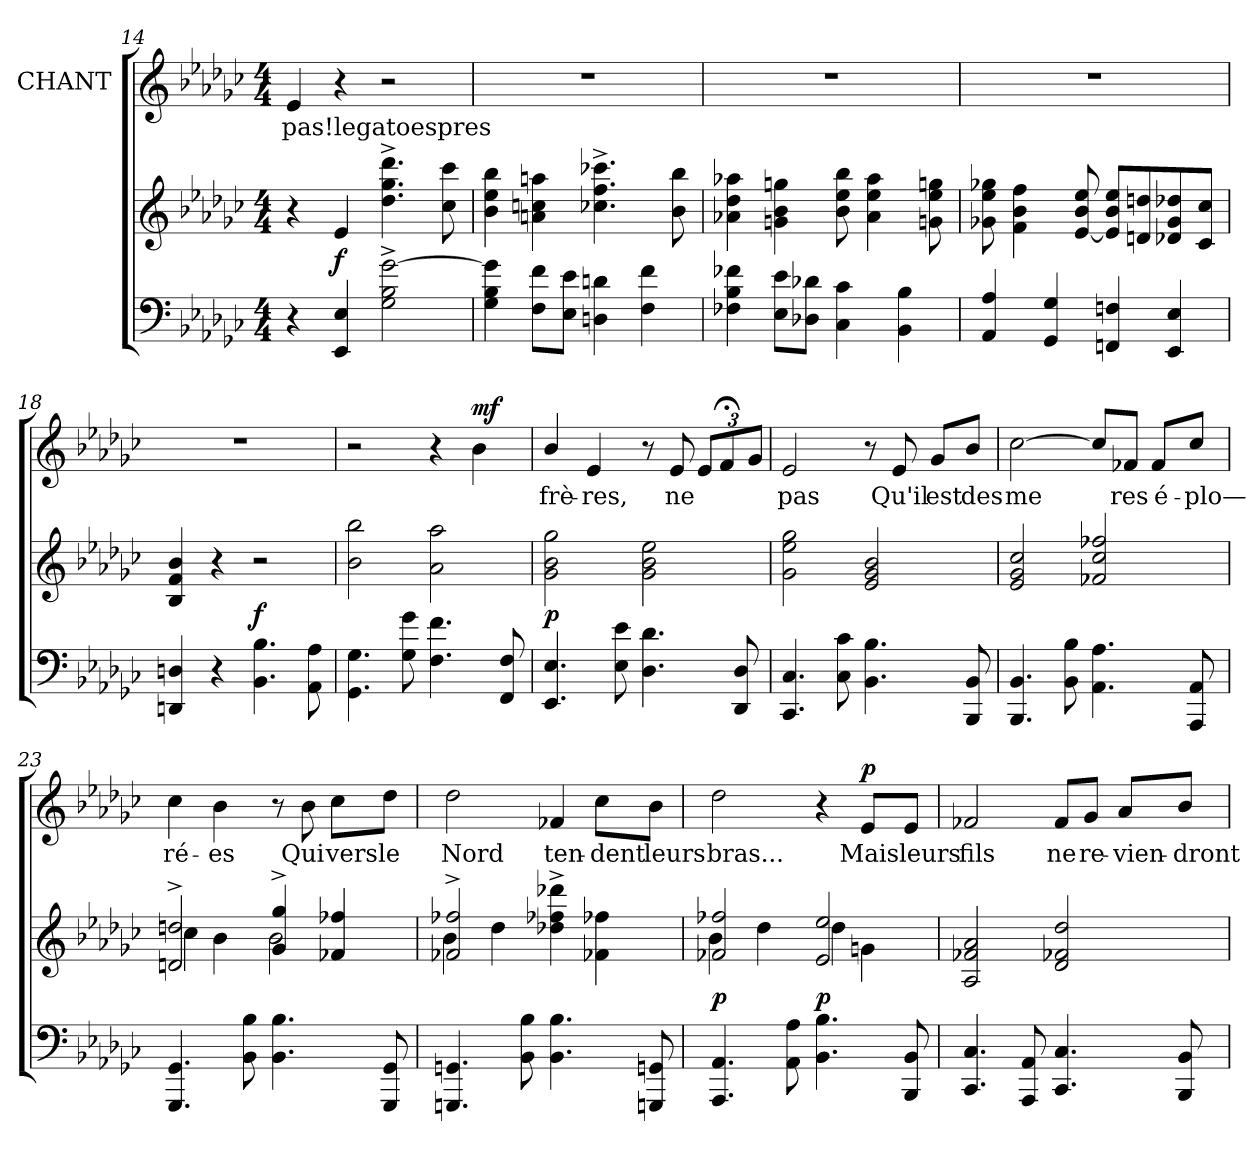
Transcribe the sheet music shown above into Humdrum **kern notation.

**kern	**dynam	**kern	**kern	**text	**dynam
*part3	*part3	*part2	*part1	*part1	*part1
*staff3	*staff3	*staff2	*staff1	*staff1	*staff1
*	*	*	*I"CHANT	*	*
*clefF4	*	*clefG2	*clefG2	*	*
*k[b-e-a-d-g-c-]	*	*k[b-e-a-d-g-c-]	*k[b-e-a-d-g-c-]	*	*
*M4/4	*	*M4/4	*M4/4	*	*
=14	=14	=14	=14	=14	=14
4r	.	4r	4e-i/	pas!legatoespres	.
!	!LO:DY:a	!	!	!	!
4E-j/ 4EE-j/	f	4e-i/	4r	.	.
2G-j^>\ 2B-j^>\ [2g-j^>\	.	4.dd-i^>\ 4.gg-i^>\ 4.ddd-i^>\	2r	.	.
.	.	8cc-i\ 8ccc-i\	.	.	.
=15	=15	=15	=15	=15	=15
4G-j\ 4B-j\ 4g-j]\	.	4b-i\ 4ee-i\ 4bb-i\	1r	.	.
8Fj\ 8fj\L	.	4ani\ 4ccni\ 4aani\	.	.	.
8E-j\ 8e-j\J	.	.	.	.	.
4Dnj\ 4dnj\	.	4.cc-Xi^>\ 4.ffi^>\ 4.ccc-Xi^>\	.	.	.
4Fj\ 4fj\	.	.	.	.	.
.	.	8b-i\ 8bb-i\	.	.	.
!!LO:LB:g=z
=16	=16	=16	=16	=16	=16
4F-Xj\ 4B-j\ 4f-Xj\	.	4a-Xi\ 4dd-i\ 4aa-Xi\	1r	.	.
8E-j\ 8e-j\L	.	4gni\ 4b-i\ 4ggni\	.	.	.
8D-Xj\ 8d-Xj\J	.	.	.	.	.
4C-j\ 4c-j\	.	8b-i\ 8ee-i\ 8bb-i\	.	.	.
.	.	4a-i\ 4ee-i\ 4aa-i\	.	.	.
4BB-j\ 4B-j\	.	.	.	.	.
.	.	8gni\ 8ee-i\ 8ggni\	.	.	.
=17	=17	=17	=17	=17	=17
4A-j/ 4AA-j/	.	8g-Xi\ 8ee-i\ 8gg-Xi\	1r	.	.
.	.	4fi\ 4b-i\ 4ffi\	.	.	.
4G-j/ 4GG-j/	.	.	.	.	.
.	.	8ee-i/ 8b-i/ [8e-i/	.	.	.
4Fnj/ 4FFnj/	.	8ee-i/ 8b-i/ 8e-i]/L	.	.	.
.	.	8ddni/ 8dni/	.	.	.
4E-j/ 4EE-j/	.	8dd-Xi/ 8g-i/ 8d-Xi/	.	.	.
.	.	8cc-i/ 8c-i/J	.	.	.
=18	=18	=18	=18	=18	=18
4Dnj/ 4DDnj/	.	4b-i/ 4fi/ 4B-i/	1r	.	.
4r	.	4r	.	.	.
!	!LO:DY:a	!	!	!	!
4.BB-j\ 4.B-j\	f	2r	.	.	.
8AA-j\ 8A-j\	.	.	.	.	.
=19	=19	=19	=19	=19	=19
4.GG-j\ 4.G-j\	.	2b-i\ 2bb-i\	2r	.	.
8G-j\ 8g-j\	.	.	.	.	.
4.Fj\ 4.fj\	.	2a-i\ 2aa-i\	4r	.	.
!	!	!	!	!	!LO:DY:a
.	.	.	4b-i\	.	mf
8Fj/ 8FFj/	.	.	.	.	.
!!LO:LB:g=z
=20	=20	=20	=20	=20	=20
!	!LO:DY:a	!	!	!	!
4.E-j/ 4.EE-j/	p	2g-i\ 2b-i\ 2gg-i\	4b-i/	frè-	.
.	.	.	4e-i/	res,	.
8E-j\ 8e-j\	.	.	.	.	.
4.D-j\ 4.d-j\	.	2g-i\ 2b-i\ 2ee-i\	8r	.	.
.	.	.	8e-i/	ne	.
.	.	.	12e-i/L	.	.
.	.	.	12f;i/	.	.
8D-j/ 8DD-j/	.	.	.	.	.
.	.	.	12g-i/J	.	.
=21	=21	=21	=21	=21	=21
4.C-j/ 4.CC-j/	.	2g-i\ 2gg-i\ 2ee-i\	2e-i/	pas	.
8C-j\ 8c-j\	.	.	.	.	.
4.BB-j\ 4.B-j\	.	2e-i/ 2b-i/ 2g-i/	8r	.	.
.	.	.	8e-i/	Qu'il	.
.	.	.	8g-i/L	est	.
8BB-j/ 8BBB-j/	.	.	8b-i/J	des	.
=22	=22	=22	=22	=22	=22
4.BB-j/ 4.BBB-j/	.	2cc-i/ 2g-i/ 2e-i/	[2cc-i\	me-	.
8BB-j\ 8B-j\	.	.	.	.	.
4.AA-j\ 4.A-j\	.	2ff-Xi/ 2cc-i/ 2f-Xi/	8cc-i/L]	--	.
.	.	.	8f-Xi/J	res	.
.	.	.	8f-i/L	é-	.
8AA-j/ 8AAA-j/	.	.	8cc-i/J	plo—	.
!!LO:PB:g=z
=23	=23	=23	=23	=23	=23
*	*	*^	*	*	*
4.GG-j/ 4.GGG-j/	.	2ddni^>/ 2dni^>/	4cc-Z\	4cc-i\	ré-	.
.	.	.	4b-Z\	4b-i\	es	.
8BB-j\ 8B-j\	.	.	.	.	.	.
4.BB-j\ 4.B-j\	.	4gg-i^>/ 4g-i^>/	2b-Z\	8r	.	.
.	.	.	.	8b-i\	Qui	.
.	.	4ff-Xi/ 4f-Xi/	.	8cc-i\L	vers	.
8GG-j/ 8GGG-j/	.	.	.	8dd-i\J	le	.
=24	=24	=24	=24	=24	=24	=24
4.GGnj/ 4.GGGnj/	.	2ff-Xi^>/ 2f-Xi^>/	4b-Z\	2dd-i\	Nord	.
.	.	.	4dd-Z\	.	.	.
8BB-j\ 8B-j\	.	.	.	.	.	.
4.BB-j\ 4.B-j\	.	4dd-Xi^>\ 4ff-Xi^>\ 4ddd-Xi^>\	2ryy	4f-Xi/	ten-	.
.	.	4f-Xi\ 4ff-Xi\	.	8cc-i\L	dent	.
8GGnj/ 8GGGnj/	.	.	.	8b-i\J	leurs	.
=25	=25	=25	=25	=25	=25	=25
!	!LO:DY:a	!	!	!	!	!
4.AA-j/ 4.AAA-j/	p	2ff-Xi/ 2f-Xi/	4b-Z\	2dd-i\	bras...	.
.	.	.	4dd-Z\	.	.	.
8AA-j\ 8A-j\	.	.	.	.	.	.
!	!LO:DY:a	!	!	!	!	!
4.BB-j\ 4.B-j\	p	2ee-i/ 2e-i/	4dd-Z\	4r	.	.
!	!	!	!	!	!	!LO:DY:a
.	.	.	4gnZ\	8e-i/L	Mais	p
8BB-j/ 8BBB-j/	.	.	.	8e-i/J	leurs	.
*	*	*v	*v	*	*	*
!!LO:LB:g=z
=26	=26	=26	=26	=26	=26
4.C-j/ 4.CC-j/	.	2a-i/ 2f-Xi/ 2A-i/	2f-Xi/	fils	.
8AA-j/ 8AAA-j/	.	.	.	.	.
4.C-j/ 4.CC-j/	.	2d-i/ 2dd-i/ 2f-Xi/	8f-i/L	ne	.
.	.	.	8g-i/J	re-	.
.	.	.	8a-i/L	vien-	.
8BB-j/ 8BBB-j/	.	.	8b-i/J	dront	.
=	=	=	=	=	=
*-	*-	*-	*-	*-	*-
